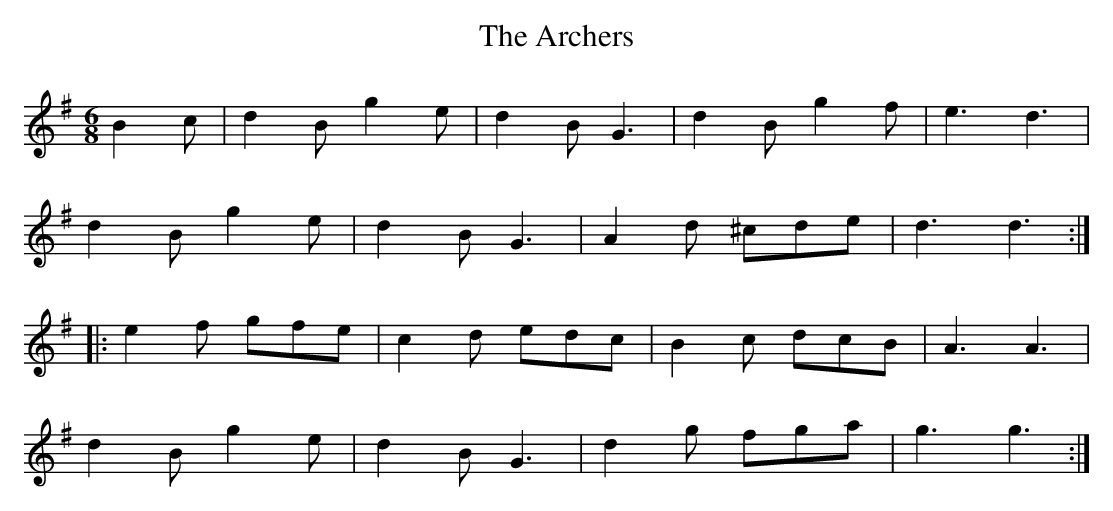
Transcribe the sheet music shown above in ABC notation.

X:1
T:The Archers
M:6/8
L:1/8
K:G
B2 c | d2 B g2 e | d2 B G3 | d2 B g2 f | e3 d3 |
d2 B g2 e | d2 B G3 | A2 d ^cde | d3 d3 ::
e2 f gfe | c2 d edc | B2 c dcB | A3 A3 |
d2 B g2 e | d2 B G3 | d2 g fga | g3 g3 :|
